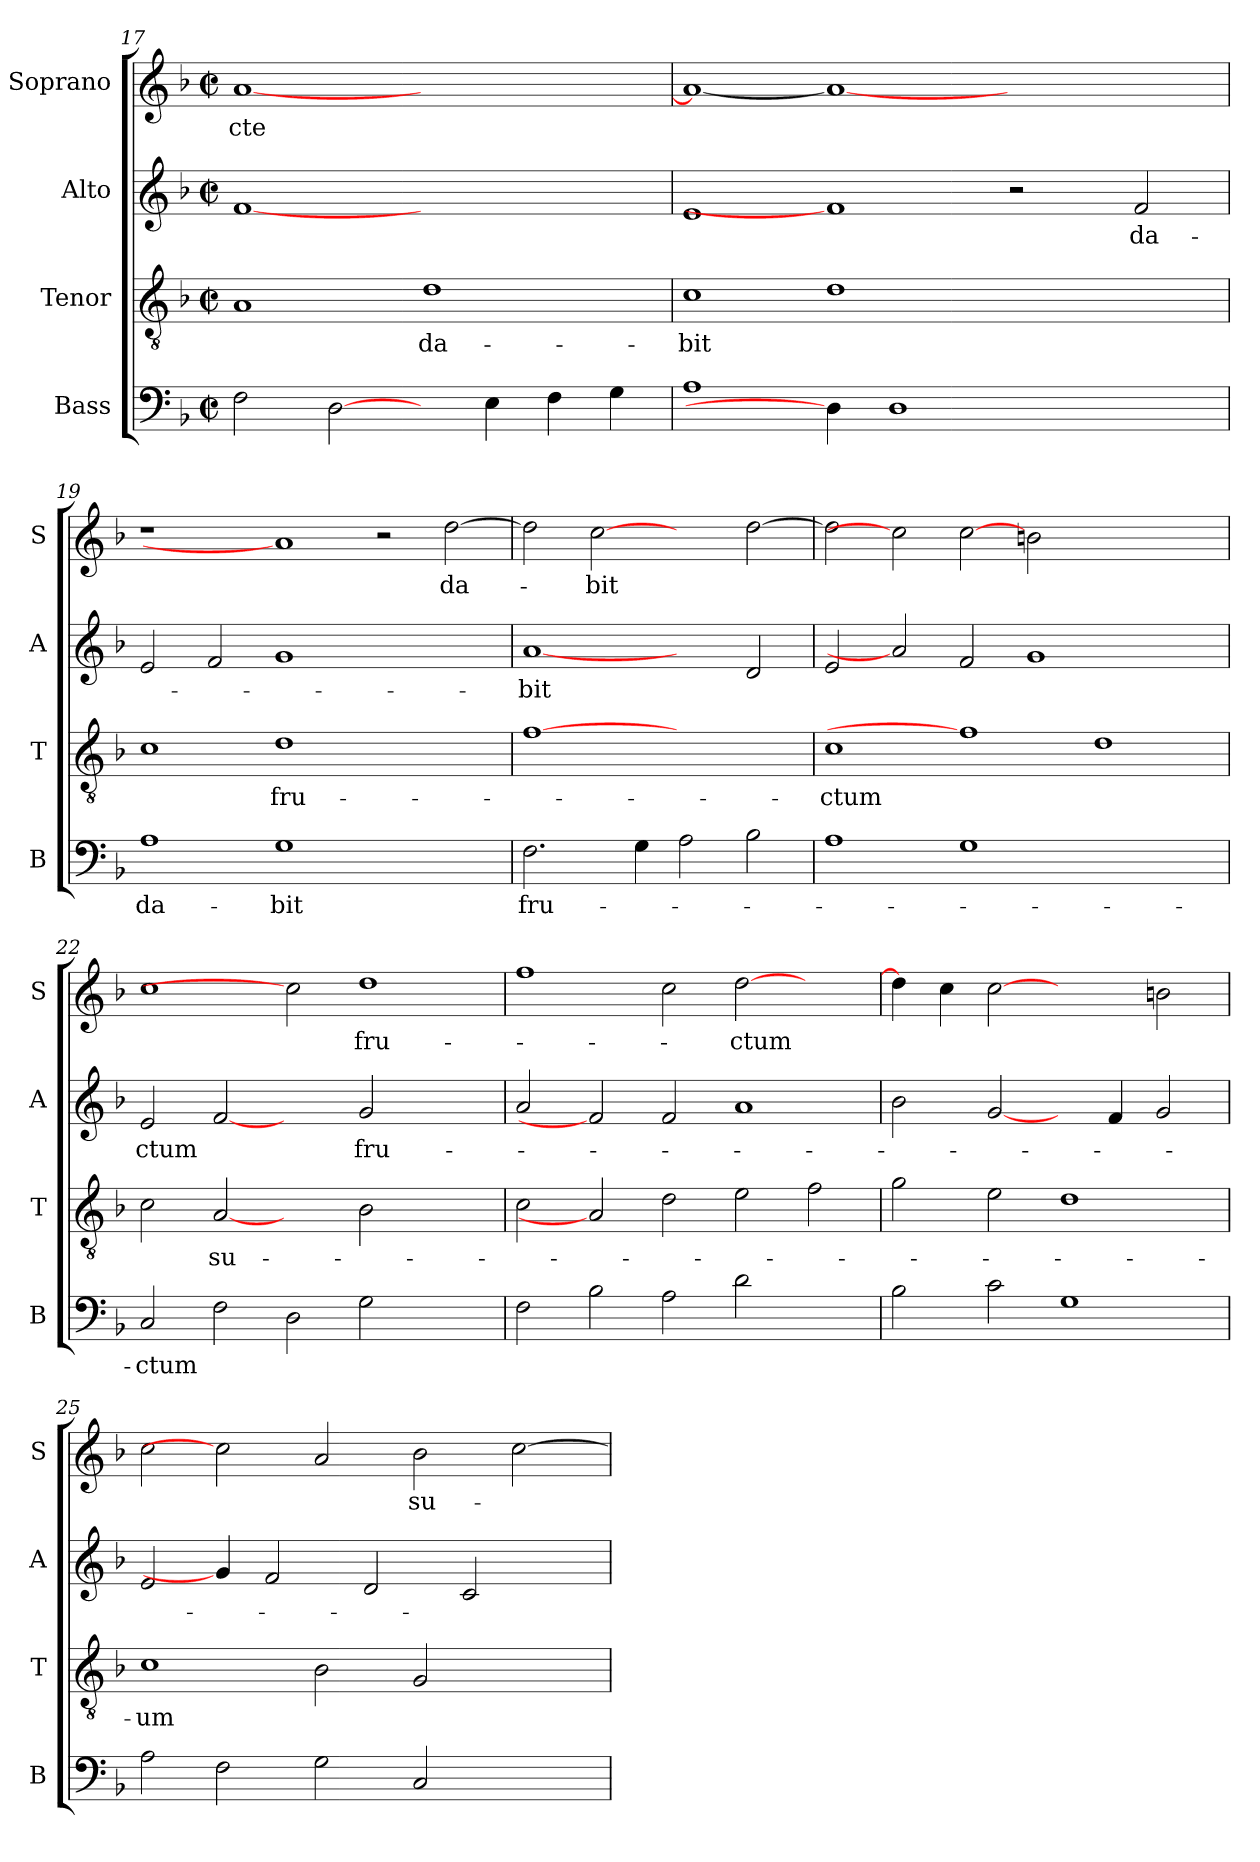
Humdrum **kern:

**kern	**text	**kern	**text	**kern	**text	**kern	**text
*part4	*part4	*part3	*part3	*part2	*part2	*part1	*part1
*staff4	*staff4	*staff3	*staff3	*staff2	*staff2	*staff1	*staff1
*I"Bass	*	*I"Tenor	*	*I"Alto	*	*I"Soprano	*
*I'B	*	*I'T	*	*I'A	*	*I'S	*
*clefF4	*	*clefGv2	*	*clefG2	*	*clefG2	*
*k[b-]	*	*k[b-]	*	*k[b-]	*	*k[b-]	*
*F:	*	*F:	*	*F:	*	*F:	*
*M2/2	*	*M2/2	*	*M2/2	*	*M2/2	*
*met(c|)	*	*met(c|)	*	*met(c|)	*	*met(c|)	*
=17	=17	=17	=17	=17	=17	=17	=17
!	!	!	!	!	!	!	!LO:LY:b
2F\	.	1A	.	[1f	.	[1a	-cte
[2D\	.	.	.	.	.	.	.
!	!	!	!LO:LY:b	!	!	!	!
4ryy	.	1d	da-	1ryy	.	1ryy	.
4E\	.	.	.	.	.	.	.
4F\	.	.	.	.	.	.	.
4G\	.	.	.	.	.	.	.
=18	=18	=18	=18	=18	=18	=18	=18
!	!	!	!LO:LY:b	!	!	!	!
1A	.	1c	-bit	1e	.	1a_	.
4D\]	.	1d	.	1f]	.	1a_	.
1D	.	.	.	.	.	.	.
.	.	1ryy	.	2r	.	1ryy	.
2.ryy	.	.	.	.	.	.	.
!	!	!	!	!	!LO:LY:b	!	!
.	.	.	.	2f/	da-	.	.
=19	=19	=19	=19	=19	=19	=19	=19
!	!LO:LY:b	!	!	!	!	!	!
1A	da-	1c	.	2e/	.	1r	.
.	.	.	.	2f/	.	.	.
!	!LO:LY:b	!	!LO:LY:b	!	!	!	!
1G	-bit	1d	fru-	1g	.	1a]	.
1ryy	.	1ryy	.	1ryy	.	2r	.
!	!	!	!	!	!	!	!LO:LY:b
.	.	.	.	.	.	[2dd\	da-
!!LO:LB:g=z
=20	=20	=20	=20	=20	=20	=20	=20
!	!LO:LY:b	!	!	!	!LO:LY:b	!	!
2.F\	fru-	[1f	.	[1a	-bit	2dd\]	.
!	!	!	!	!	!	!	!LO:LY:b
.	.	.	.	.	.	[2cc	-bit
4G\	.	.	.	.	.	.	.
2A\	.	1ryy	.	2ryy	.	2ryy	.
2B-\	.	.	.	2d/	.	[2dd\	.
=21	=21	=21	=21	=21	=21	=21	=21
!	!	!	!LO:LY:b	!	!	!	!
1A	.	1c	-ctum	2e/	.	2dd\]	.
.	.	.	.	2a]	.	2cc]	.
1G	.	1f]	.	2f/	.	[2cc	.
.	.	.	.	1g	.	2bn\	.
1ryy	.	1d	.	.	.	1ryy	.
.	.	.	.	2ryy	.	.	.
=22	=22	=22	=22	=22	=22	=22	=22
!	!LO:LY:b	!	!	!	!LO:LY:b	!	!
2C/	-ctum	2c\	.	2e/	ctum	1cc	.
!	!	!	!LO:LY:b	!	!	!	!
2F\	.	[2A	su-	[2f	.	.	.
2D\	.	2ryy	.	2ryy	.	2cc]	.
!	!	!	!	!	!LO:LY:b	!	!LO:LY:b
2G\	.	2B-\	.	2g/	fru-	1dd	fru-
2ryy	.	2ryy	.	2ryy	.	.	.
=23	=23	=23	=23	=23	=23	=23	=23
2F\	.	2c\	.	2a/	.	1ff	.
2B-\	.	2A]	.	2f]	.	.	.
2A\	.	2d\	.	2f/	.	2cc\	.
!	!	!	!	!	!	!	!LO:LY:b
2d\	.	2e\	.	1a	.	[2dd\	-ctum
2ryy	.	2f\	.	.	.	2ryy	.
=24	=24	=24	=24	=24	=24	=24	=24
2B-\	.	2g\	.	2b-\	.	4dd\]	.
.	.	.	.	.	.	4cc\	.
2c\	.	2e\	.	[2g/	.	[2cc	.
1G	.	1d	.	4ryy	.	2ryy	.
.	.	.	.	4f/	.	.	.
.	.	.	.	2g/	.	2bn\	.
=25	=25	=25	=25	=25	=25	=25	=25
!	!	!	!LO:LY:b	!	!	!	!
2A\	.	1c	-um	2e/	.	2cc\	.
2F\	.	.	.	4g/]	.	2cc]	.
.	.	.	.	2f/	.	.	.
2G\	.	2B-\	.	.	.	2a/	.
.	.	.	.	2d/	.	.	.
!	!	!	!	!	!	!	!LO:LY:b
2C/	.	2G/	.	.	.	2b-\	su-
.	.	.	.	2c/	.	.	.
2ryy	.	2ryy	.	.	.	[2cc\	.
.	.	.	.	4ryy	.	.	.
=	=	=	=	=	=	=	=
*-	*-	*-	*-	*-	*-	*-	*-
